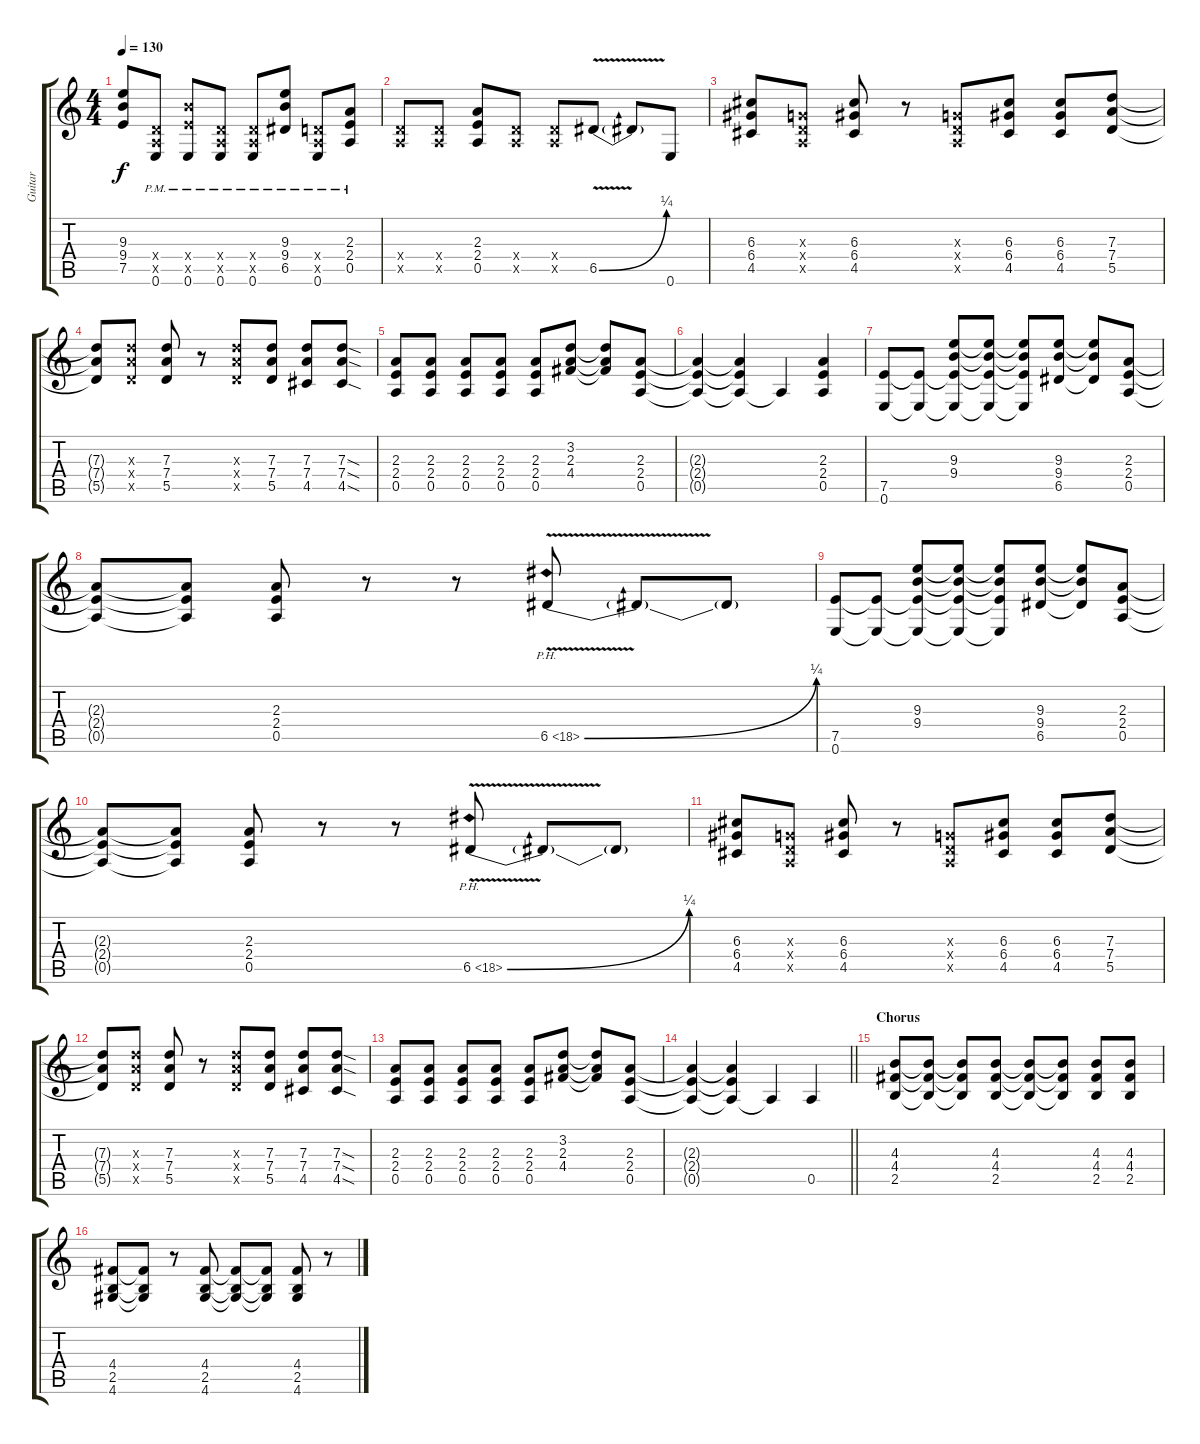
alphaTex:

\track ("Guitar" "Guitar") {instrument acousticguitarsteel}
\staff {score tabs}
\tuning (E4 B3 G3 D3 A2 E2) {hide}
\ts (4 4)
\tempo 130
\clef g2
\ks c
(9.3 9.4 7.5).8{dy f} (0.4{x} 0.5{x} 0.6{pm}).8 (9.4{pm x} 7.5{pm x} 0.6).8 (0.4{x} 0.5{x} 0.6{pm}).8 (0.4{x} 0.5{x} 0.6{pm}).8 (9.3{pm} 9.4{pm} 6.5{pm}).8 (0.4{x} 0.5{x} 0.6{pm}).8 (2.3{pm} 2.4{pm} 0.5{pm}).8 |
(0.4{x} 0.5{x}).8 (0.4{x} 0.5{x}).8 (2.3 2.4 0.5).8 (0.4{x} 0.5{x}).8 (0.4{x} 0.5{x}).8 6.5{be (bend 0 0 60 1) v}.8 6.5{t}.8 0.6.8 |
(6.3 6.4 4.5).8 (0.3{x} 0.4{x} 0.5{x}).8 (6.3 6.4 4.5).8 r.8 (0.3{x} 0.4{x} 0.5{x}).8 (6.3 6.4 4.5).8 (6.3 6.4 4.5).8 (7.3 7.4 5.5).8 |
(7.3{t} 7.4{t} 5.5{t}).8 (7.3{x} 7.4{x} 5.5{x}).8 (7.3 7.4 5.5).8 r.8 (7.3{x} 7.4{x} 5.5{x}).8 (7.3 7.4 5.5).8 (7.3 7.4 4.5).8 (7.3{sod} 7.4{sod} 4.5{sod}).8 |
(2.3 2.4 0.5).8 (2.3 2.4 0.5).8 (2.3 2.4 0.5).8 (2.3 2.4 0.5).8 (2.3 2.4 0.5).8 (3.2 2.3 4.4).8 (3.2{t} 2.3{t} 4.4{t}).8 (2.3 2.4 0.5).8 |
(2.3{t} 2.4{t} 0.5{t}).4 (2.3{t} 2.4{t} 0.5{t}).4 0.5{t}.4 (2.3 2.4 0.5).4 |
(7.5 0.6).8 (7.5{t} 0.6{t}).8 (9.3 9.4 7.5{t} 0.6{t}).8 (9.3{t} 9.4{t} 7.5{t} 0.6{t}).8 (9.3{t} 9.4{t} 7.5{t} 0.6{t}).8 (9.3 9.4 6.5).8 (9.3{t} 9.4{t} 6.5{t}).8 (2.3 2.4 0.5).8 |
(2.3{t} 2.4{t} 0.5{t}).8 (2.3{t} 2.4{t} 0.5{t}).8 (2.3 2.4 0.5).8 r.8 r.8 6.5{be (bend 0 0 60 1) ph 12 v}.8 6.5{t}.8 6.5{t}.8 |
(7.5 0.6).8 (7.5{t} 0.6{t}).8 (9.3 9.4 7.5{t} 0.6{t}).8 (9.3{t} 9.4{t} 7.5{t} 0.6{t}).8 (9.3{t} 9.4{t} 7.5{t} 0.6{t}).8 (9.3 9.4 6.5).8 (9.3{t} 9.4{t} 6.5{t}).8 (2.3 2.4 0.5).8 |
(2.3{t} 2.4{t} 0.5{t}).8 (2.3{t} 2.4{t} 0.5{t}).8 (2.3 2.4 0.5).8 r.8 r.8 6.5{be (bend 0 0 60 1) ph 12 v}.8 6.5{t}.8 6.5{t}.8 |
(6.3 6.4 4.5).8 (0.3{x} 0.4{x} 0.5{x}).8 (6.3 6.4 4.5).8 r.8 (0.3{x} 0.4{x} 0.5{x}).8 (6.3 6.4 4.5).8 (6.3 6.4 4.5).8 (7.3 7.4 5.5).8 |
(7.3{t} 7.4{t} 5.5{t}).8 (7.3{x} 7.4{x} 5.5{x}).8 (7.3 7.4 5.5).8 r.8 (7.3{x} 7.4{x} 5.5{x}).8 (7.3 7.4 5.5).8 (7.3 7.4 4.5).8 (7.3{sod} 7.4{sod} 4.5{sod}).8 |
(2.3 2.4 0.5).8 (2.3 2.4 0.5).8 (2.3 2.4 0.5).8 (2.3 2.4 0.5).8 (2.3 2.4 0.5).8 (3.2 2.3 4.4).8 (3.2{t} 2.3{t} 4.4{t}).8 (2.3 2.4 0.5).8 |
\barLineRight lightlight
(2.3{t} 2.4{t} 0.5{t}).4 (2.3{t} 2.4{t} 0.5{t}).4 0.5{t}.4 0.5.4 |
\section ("" "Chorus")
(4.3 4.4 2.5).8 (4.3{t} 4.4{t} 2.5{t}).8 (4.3{t} 4.4{t} 2.5{t}).8 (4.3 4.4 2.5).8 (4.3{t} 4.4{t} 2.5{t}).8 (4.3{t} 4.4{t} 2.5{t}).8 (4.3 4.4 2.5).8 (4.3 4.4 2.5).8 |
(4.4 2.5 4.6).8 (4.4{t} 2.5{t} 4.6{t}).8 r.8 (4.4 2.5 4.6).8 (4.4{t} 2.5{t} 4.6{t}).8 (4.4{t} 2.5{t} 4.6{t}).8 (4.4 2.5 4.6).8 r.8
